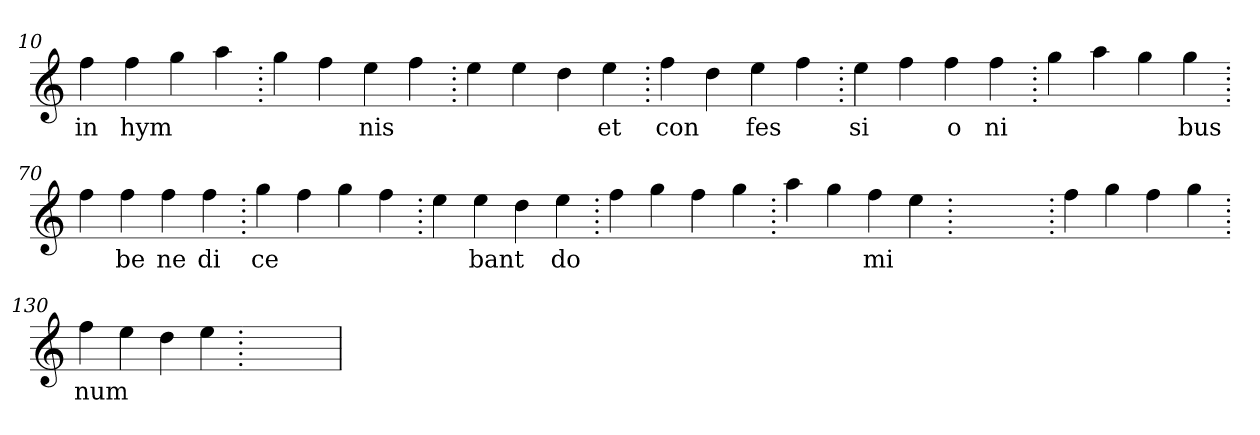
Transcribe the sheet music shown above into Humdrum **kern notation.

**kern	**text
*part1	*part1
*staff1	*staff1
*clefG2	*
=10.	=10.
4ff	in
4ff	hym
4gg	.
4aa	.
=20.	=20.
4gg	.
4ff	.
4ee	nis
4ff	.
=30.	=30.
4ee	.
4ee	.
4dd	.
4ee	et
=40.	=40.
4ff	con
4dd	.
4ee	fes
4ff	.
=50.	=50.
4ee	si
4ff	.
4ff	o
4ff	ni
=60.	=60.
4gg	.
4aa	.
4gg	.
4gg	bus
=70.	=70.
4ff	.
4ff	be
4ff	ne
4ff	di
=80.	=80.
4gg	ce
4ff	.
4gg	.
4ff	.
=90.	=90.
4ee	.
4ee	bant
4dd	.
4ee	do
=100.	=100.
4ff	.
4gg	.
4ff	.
4gg	.
=110.	=110.
4aa	.
4gg	.
4ff	mi
4ee	.
=120.	=120.
1ryy	.
=120.	=120.
4ff	.
4gg	.
4ff	.
4gg	.
=130.	=130.
4ff	num
4ee	.
4dd	.
4ee	.
=140.	=140.
1ryy	.
=	=
*-	*-
